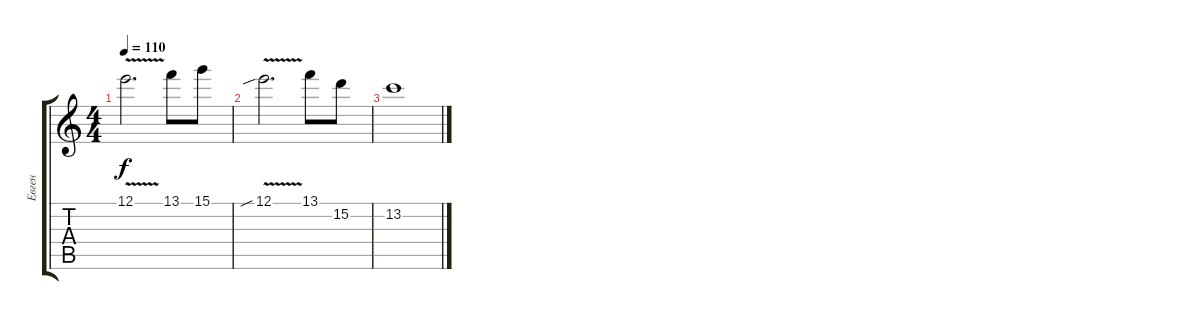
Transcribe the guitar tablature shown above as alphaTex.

\track ("Евген" "Евген") {instrument electricguitarjazz}
\staff {score tabs}
\tuning (E4 B3 G3 D3 A2 E2) {hide}
\ts (4 4)
\tempo 110
\clef g2
\ks c
12.1{v}.2{d dy f} 13.1.8 15.1.8 |
12.1{v sib}.2{d} 13.1.8 15.2.8 |
13.2.1
